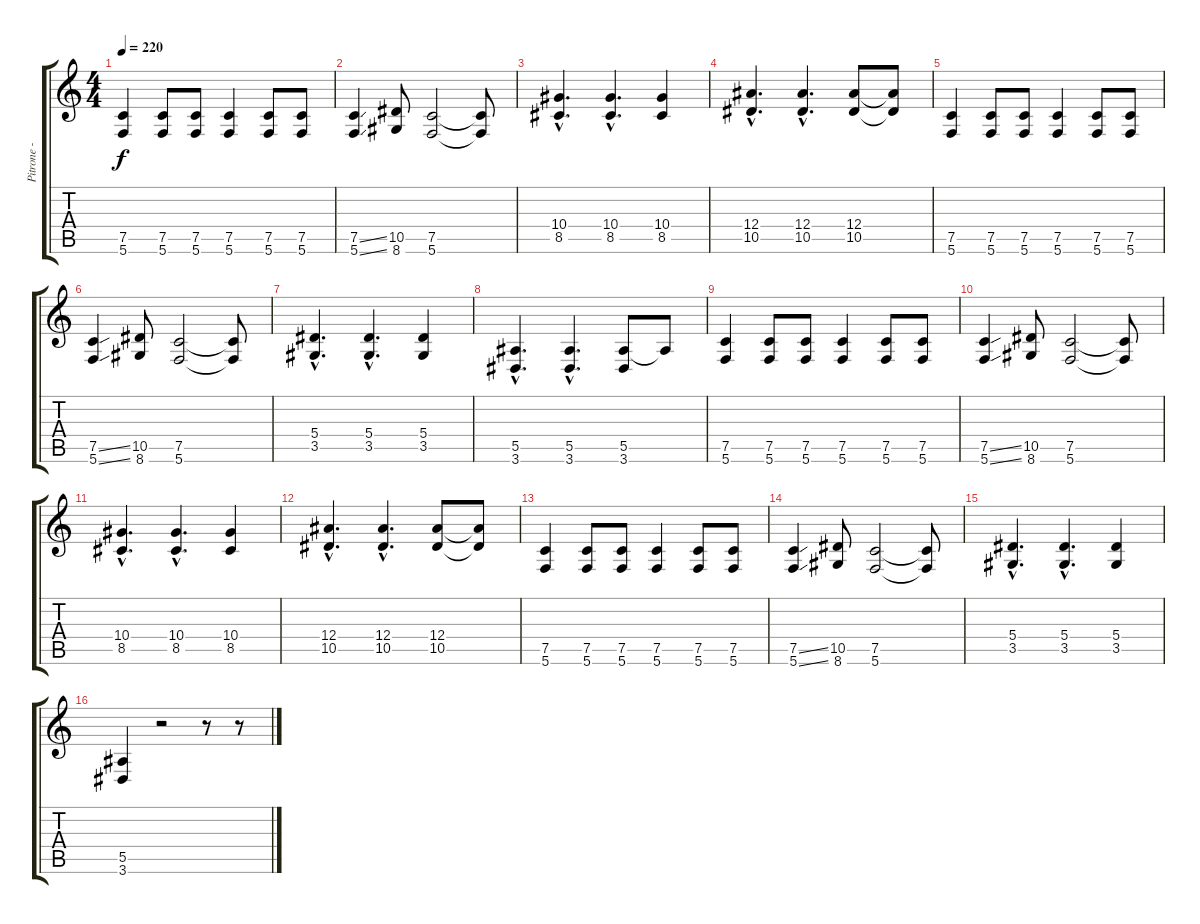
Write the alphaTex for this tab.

\track ("Pitrone - Rhytm Guitar" "Pitrone - ") {instrument distortionguitar}
\staff {score tabs}
\tuning (C4 G3 Eb3 Bb2 F2 C2) {hide}
\ts (4 4)
\tempo 220
\clef g2
\ks c
(7.5 5.6).4{dy f} (7.5 5.6).8 (7.5 5.6).8 (7.5 5.6).4 (7.5 5.6).8 (7.5 5.6).8 |
(7.5{ss} 5.6{ss}).4 (10.5 8.6).8 (7.5 5.6).2 (7.5{t} 5.6{t}).8 |
(10.4{hac} 8.5{hac}).4{d} (10.4{hac} 8.5{hac}).4{d} (10.4 8.5).4 |
(12.4{hac} 10.5{hac}).4{d} (12.4{hac} 10.5{hac}).4{d} (12.4 10.5).8 (12.4{t} 10.5{t}).8 |
(7.5 5.6).4 (7.5 5.6).8 (7.5 5.6).8 (7.5 5.6).4 (7.5 5.6).8 (7.5 5.6).8 |
(7.5{ss} 5.6{ss}).4 (10.5 8.6).8 (7.5 5.6).2 (7.5{t} 5.6{t}).8 |
(5.4{hac} 3.5{hac}).4{d} (5.4{hac} 3.5{hac}).4{d} (5.4 3.5).4 |
(5.5{hac} 3.6{hac}).4{d} (5.5{hac} 3.6{hac}).4{d} (5.5 3.6).8 5.5{t}.8 |
(7.5 5.6).4 (7.5 5.6).8 (7.5 5.6).8 (7.5 5.6).4 (7.5 5.6).8 (7.5 5.6).8 |
(7.5{ss} 5.6{ss}).4 (10.5 8.6).8 (7.5 5.6).2 (7.5{t} 5.6{t}).8 |
(10.4{hac} 8.5{hac}).4{d} (10.4{hac} 8.5{hac}).4{d} (10.4 8.5).4 |
(12.4{hac} 10.5{hac}).4{d} (12.4{hac} 10.5{hac}).4{d} (12.4 10.5).8 (12.4{t} 10.5{t}).8 |
(7.5 5.6).4 (7.5 5.6).8 (7.5 5.6).8 (7.5 5.6).4 (7.5 5.6).8 (7.5 5.6).8 |
(7.5{ss} 5.6{ss}).4 (10.5 8.6).8 (7.5 5.6).2 (7.5{t} 5.6{t}).8 |
(5.4{hac} 3.5{hac}).4{d} (5.4{hac} 3.5{hac}).4{d} (5.4 3.5).4 |
(5.5 3.6).4 r.2 r.8 r.8
